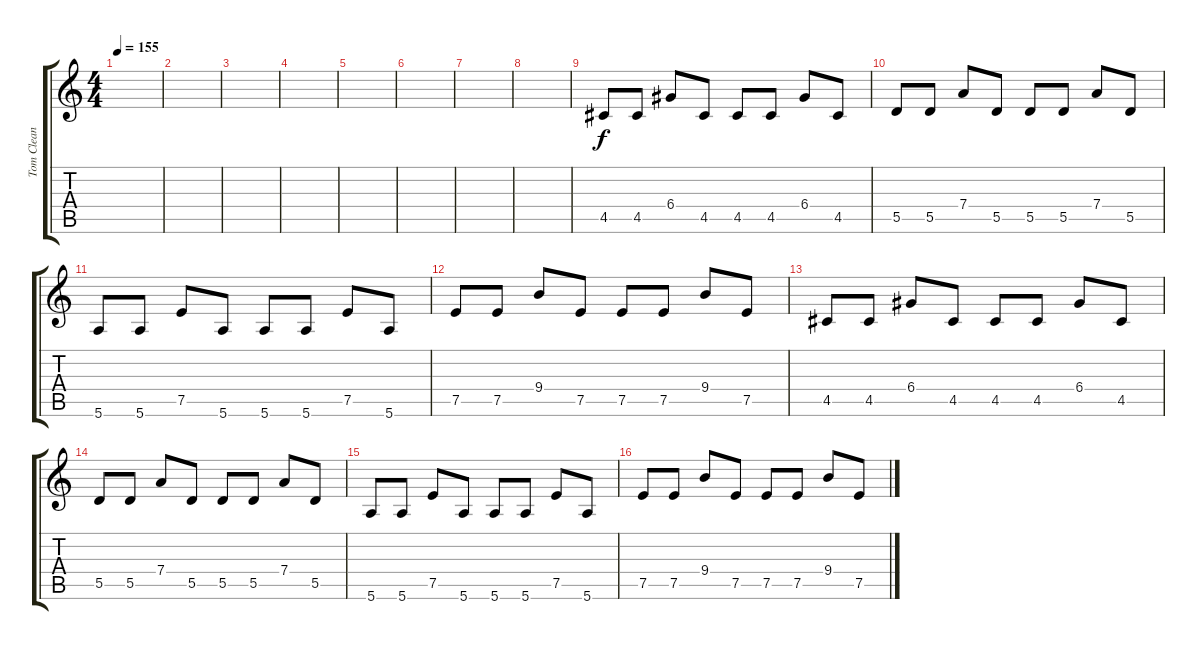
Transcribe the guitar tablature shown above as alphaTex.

\track ("Tom Clean Guitar" "Tom Clean ") {instrument electricguitarclean}
\staff {score tabs}
\tuning (E4 B3 G3 D3 A2 E2) {hide}
\ts (4 4)
\tempo 155
\clef g2
\ks c
|
|
|
|
|
|
|
|
4.5.8 4.5.8 6.4.8 4.5.8 4.5.8 4.5.8 6.4.8 4.5.8 |
5.5.8 5.5.8 7.4.8 5.5.8 5.5.8 5.5.8 7.4.8 5.5.8 |
5.6.8 5.6.8 7.5.8 5.6.8 5.6.8 5.6.8 7.5.8 5.6.8 |
7.5.8 7.5.8 9.4.8 7.5.8 7.5.8 7.5.8 9.4.8 7.5.8 |
4.5.8 4.5.8 6.4.8 4.5.8 4.5.8 4.5.8 6.4.8 4.5.8 |
5.5.8 5.5.8 7.4.8 5.5.8 5.5.8 5.5.8 7.4.8 5.5.8 |
5.6.8 5.6.8 7.5.8 5.6.8 5.6.8 5.6.8 7.5.8 5.6.8 |
7.5.8 7.5.8 9.4.8 7.5.8 7.5.8 7.5.8 9.4.8 7.5.8
